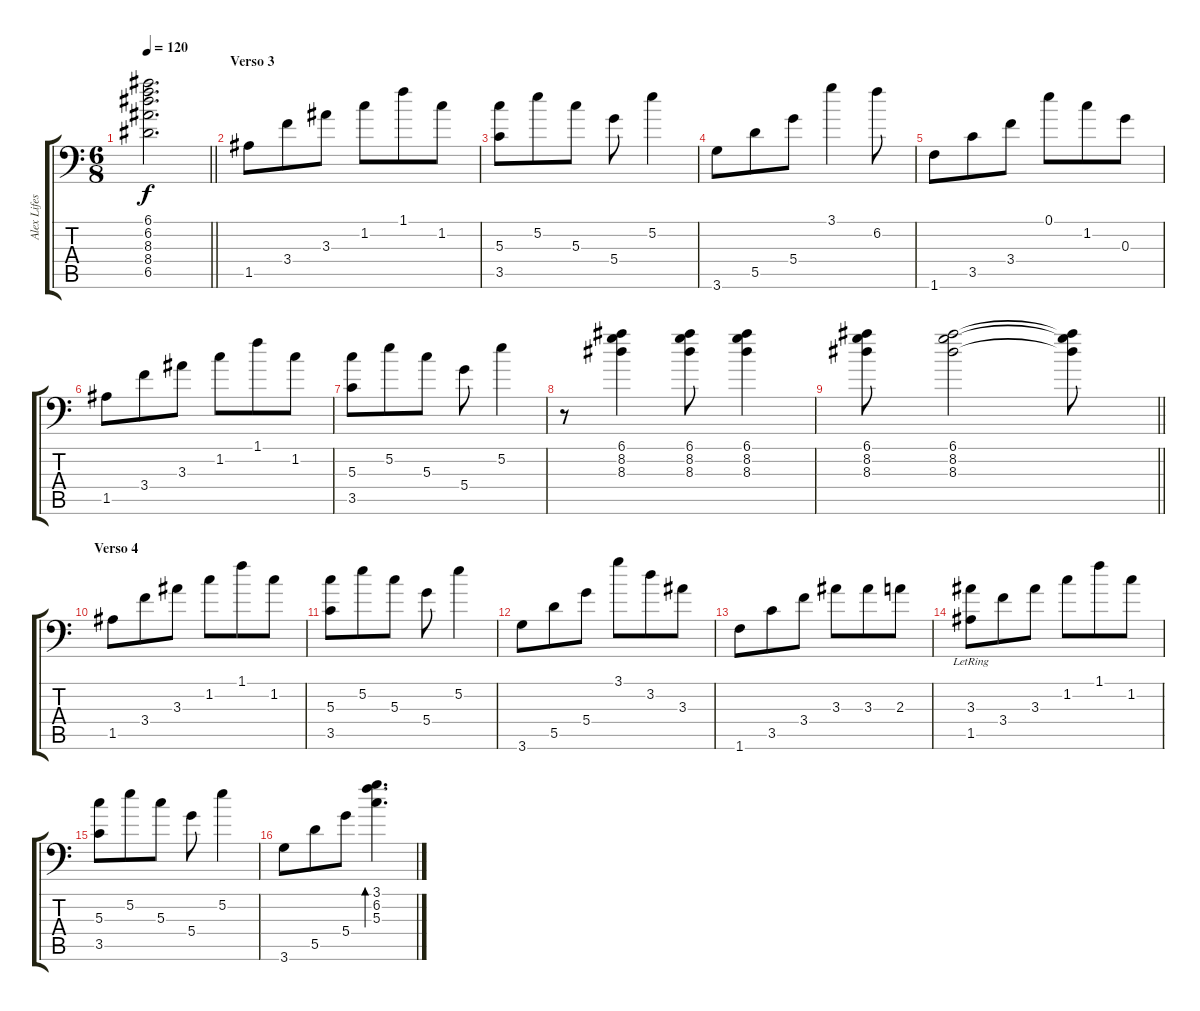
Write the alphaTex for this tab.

\track ("Alex Lifeson Ritmo " "Alex Lifes") {instrument acousticguitarsteel bank 211}
\staff {score tabs}
\tuning (E4 B3 G3 D3 A2 E2) {hide}
\ts (6 8)
\tempo 120
\clef f4
\barLineRight lightlight
\ks c
(6.1{t} 6.2{t} 8.3{t} 8.4{t} 6.5{t}).2{d dy f} |
\section ("" "Verso 3")
1.5.8 3.4.8 3.3.8 1.2.8 1.1.8 1.2.8 |
(5.3 3.5).8 5.2.8 5.3.8 5.4.8 5.2.4 |
3.6.8 5.5.8 5.4.8 3.1.4 6.2.8 |
1.6.8 3.5.8 3.4.8 0.1.8 1.2.8 0.3.8 |
1.5.8 3.4.8 3.3.8 1.2.8 1.1.8 1.2.8 |
(5.3 3.5).8 5.2.8 5.3.8 5.4.8 5.2.4 |
r.8 (6.1 8.2 8.3).4 (6.1 8.2 8.3).8 (6.1 8.2 8.3).4 |
\barLineRight lightlight
(6.1 8.2 8.3).8 (6.1 8.2 8.3).2 (6.1{t} 8.2{t} 8.3{t}).8 |
\section ("" "Verso 4")
1.5.8 3.4.8 3.3.8 1.2.8 1.1.8 1.2.8 |
(5.3 3.5).8 5.2.8 5.3.8 5.4.8 5.2.4 |
3.6.8 5.5.8 5.4.8 3.1.8 3.2.8 3.3.8 |
1.6.8 3.5.8 3.4.8 3.3.8 3.3.8 2.3.8 |
(3.3{lr} 1.5).8 3.4.8 3.3.8 1.2.8 1.1.8 1.2.8 |
(5.3 3.5).8 5.2.8 5.3.8 5.4.8 5.2.4 |
3.6.8 5.5.8 5.4.8 (3.1 6.2 5.3).4{d bd 240}
